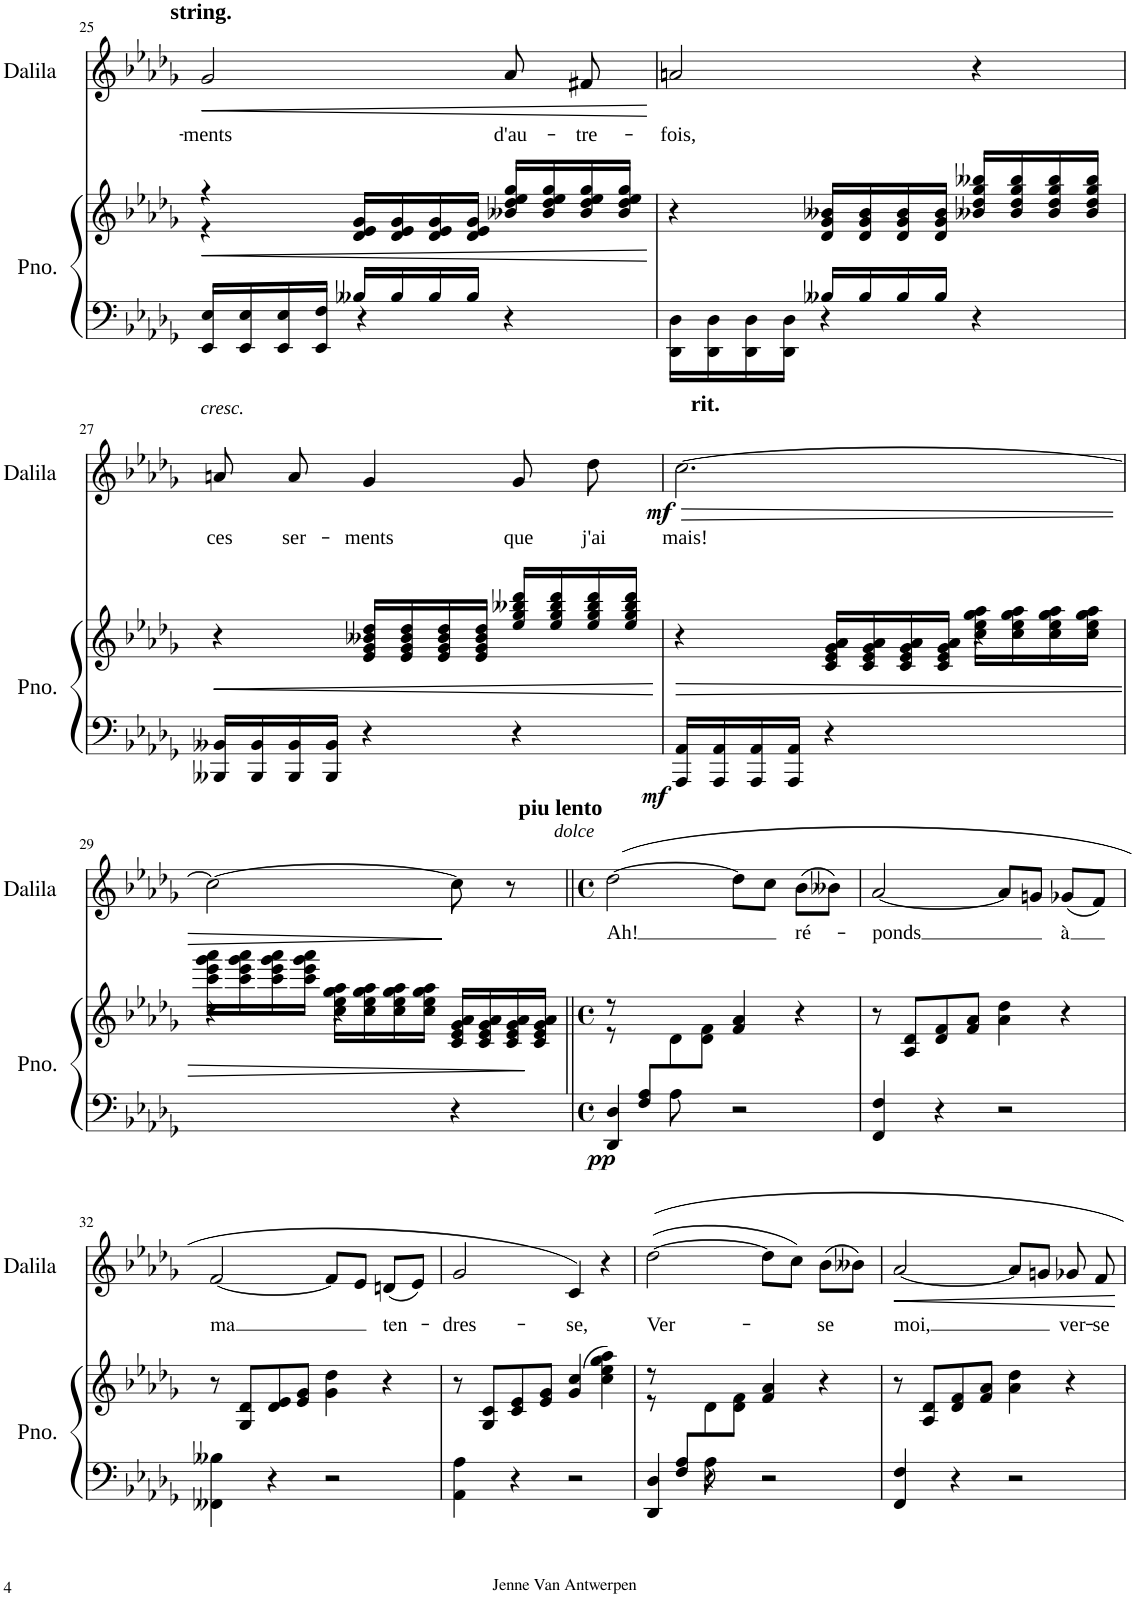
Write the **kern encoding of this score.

**kern	**kern	**dynam	**kern	**text	**dynam
*part2	*part2	*part2	*part1	*part1	*part1
*staff3	*staff2	*staff2/3	*staff1	*staff1	*staff1
*I"Piano	*	*	*I"Dalila	*	*
*I'Pno.	*	*	*I'Dalila	*	*
!!LO:PB:g=z
*clefF4	*clefG2	*	*clefG2	*	*
*k[b-e-a-d-g-]	*k[b-e-a-d-g-]	*	*k[b-e-a-d-g-]	*	*
*M3/4	*M3/4	*	*M3/4	*	*
=25	=25	=25	=25	=25	=25
*^	*	*	*	*	*
!	!	!	!	!LO:TX:a:B:t=string.	!	!
!	!	!	!LO:HP:b	!	!LO:LY:b	!LO:HP:b
*	*	*^	*	*	*	*
4ryy	16EE-/ 16E-/LL	4r	4r	<	2g-/	-ments	<
.	16EE-/ 16E-/	.	.	.	.	.	.
.	16EE-/ 16E-/	.	.	.	.	.	.
.	16EE-/ 16F/JJ	.	.	.	.	.	.
16B--X/LL	4r	16d-/ 16e-/ 16g-/LL	4ryy	.	.	.	.
16B--/	.	16d-/ 16e-/ 16g-/	.	.	.	.	.
16B--/	.	16d-/ 16e-/ 16g-/	.	.	.	.	.
16B--/JJ	.	16d-/ 16e-/ 16g-/JJ	.	.	.	.	.
!	!	!	!	!	!	!LO:LY:b	!
4ryy	4r	16b--X/ 16dd-/ 16ee-/ 16gg-/LL	4ryy	.	8a-/	d'au-	.
.	.	16b--/ 16dd-/ 16ee-/ 16gg-/	.	.	.	.	.
!	!	!	!	!	!	!LO:LY:b	!
.	.	16b--/ 16dd-/ 16ee-/ 16gg-/	.	.	8f#X/	-tre-	.
.	.	16b--/ 16dd-/ 16ee-/ 16gg-/JJ	.	.	.	.	.
*v	*v	*	*	*	*	*	*
*	*v	*v	*	*	*	*
.	.	[	.	.	[
=26	=26	=26	=26	=26	=26
*^	*	*	*	*	*
!	!	!	!	!	!LO:LY:b	!
4ryy	16DD-\ 16D-\LL	4r	.	2an/	-fois,	.
.	16DD-\ 16D-\	.	.	.	.	.
.	16DD-\ 16D-\	.	.	.	.	.
.	16DD-\ 16D-\JJ	.	.	.	.	.
16B--X/LL	4r	16d-/ 16g-/ 16b--X/LL	.	.	.	.
16B--/	.	16d-/ 16g-/ 16b--/	.	.	.	.
16B--/	.	16d-/ 16g-/ 16b--/	.	.	.	.
16B--/JJ	.	16d-/ 16g-/ 16b--/JJ	.	.	.	.
4ryy	4r	16b--X/ 16dd-/ 16gg-/ 16bb--X/LL	.	4r	.	.
.	.	16b--/ 16dd-/ 16gg-/ 16bb--/	.	.	.	.
.	.	16b--/ 16dd-/ 16gg-/ 16bb--/	.	.	.	.
.	.	16b--/ 16dd-/ 16gg-/ 16bb--/JJ	.	.	.	.
*v	*v	*	*	*	*	*
!!LO:LB:g=z
=27	=27	=27	=27	=27	=27
!	!	!	!LO:TX:a:i:t=cresc.	!	!
!	!	!LO:HP:b	!	!LO:LY:b	!
16BBB--X/ 16BB--X/LL	4r	<	8an/	ces	.
16BBB--/ 16BB--/	.	.	.	.	.
!	!	!	!	!LO:LY:b	!
16BBB--/ 16BB--/	.	.	8a/	ser-	.
16BBB--/ 16BB--/JJ	.	.	.	.	.
!	!	!	!	!LO:LY:b	!
4r	16e-/ 16g-/ 16b--X/ 16dd-/LL	.	4g-/	-ments	.
.	16e-/ 16g-/ 16b--/ 16dd-/	.	.	.	.
.	16e-/ 16g-/ 16b--/ 16dd-/	.	.	.	.
.	16e-/ 16g-/ 16b--/ 16dd-/JJ	.	.	.	.
!	!	!	!	!LO:LY:b	!
4r	16ee-/ 16gg-/ 16bb--X/ 16ddd-/LL	.	8g-/	que	.
.	16ee-/ 16gg-/ 16bb--/ 16ddd-/	.	.	.	.
!	!	!	!	!LO:LY:b	!
.	16ee-/ 16gg-/ 16bb--/ 16ddd-/	.	8dd-\	j'ai	.
.	16ee-/ 16gg-/ 16bb--/ 16ddd-/JJ	.	.	.	.
.	.	[	.	.	.
=28	=28	=28	=28	=28	=28
!	!	!	!LO:TX:a:B:t=rit.	!	!
!	!	!LO:HP:b	!	!LO:LY:b	!LO:HP:b
*	*^	*	*	*	*
!	!	!	!LO:DY:n=1:b=2	!	!	!LO:DY:n=1:b
16AAA-/ 16AA-/LL	4r	2ryy	> mf	[2.cc\	mais!	> mf
16AAA-/ 16AA-/	.	.	.	.	.	.
16AAA-/ 16AA-/	.	.	.	.	.	.
16AAA-/ 16AA-/JJ	.	.	.	.	.	.
4r	16c/ 16e-/ 16g-/ 16a-/LL	.	.	.	.	.
.	16c/ 16e-/ 16g-/ 16a-/	.	.	.	.	.
.	16c/ 16e-/ 16g-/ 16a-/	.	.	.	.	.
.	16c/ 16e-/ 16g-/ 16a-/JJ	.	.	.	.	.
4ryy	4r	16cc\ 16ee-\ 16gg-\ 16aa-\LL	.	.	.	.
.	.	16cc\ 16ee-\ 16gg-\ 16aa-\	.	.	.	.
.	.	16cc\ 16ee-\ 16gg-\ 16aa-\	.	.	.	.
.	.	16cc\ 16ee-\ 16gg-\ 16aa-\JJ	.	.	.	.
!!LO:LB:g=z
=29	=29	=29	=29	=29	=29	=29
2ryy	4r	16ccc\ 16eee-\ 16ggg-\ 16aaa-\LL	.	2cc\_	.	.
.	.	16ccc\ 16eee-\ 16ggg-\ 16aaa-\	.	.	.	.
.	.	16ccc\ 16eee-\ 16ggg-\ 16aaa-\	.	.	.	.
.	.	16ccc\ 16eee-\ 16ggg-\ 16aaa-\JJ	.	.	.	.
.	4r	16cc\ 16ee-\ 16gg-\ 16aa-\LL	.	.	.	.
.	.	16cc\ 16ee-\ 16gg-\ 16aa-\	.	.	.	.
.	.	16cc\ 16ee-\ 16gg-\ 16aa-\	.	.	.	.
.	.	16cc\ 16ee-\ 16gg-\ 16aa-\JJ	.	.	.	.
4r	16c/ 16e-/ 16g-/ 16a-/LL	4ryy	.	8cc\]	.	]
.	16c/ 16e-/ 16g-/ 16a-/	.	.	.	.	.
.	16c/ 16e-/ 16g-/ 16a-/	.	.	8r	.	.
.	16c/ 16e-/ 16g-/ 16a-/JJ	.	]	.	.	.
=30||	=30||	=30||	=30||	=30||	=30||	=30||
*M4/4	*M4/4	*	*	*M4/4	*	*
*met(c)	*met(c)	*	*	*met(c)	*	*
*^	*	*	*	*	*	*
*	*^	*	*	*	*	*	*
!	!	!	!	!	!	!LO:TX:a:B:t=piu lento	!	!
!	!	!	!	!	!	!LO:TX:a:i:t=dolce	!	!
!	!	!	!	!	!LO:DY:b=2	!	!LO:LY:b	!
8ryy	4ryy	4DD-/ 4D-/	8r	8r	pp	([2dd-\	Ah!	.
8F/ 8A-/L	.	.	8ryy	8ryy	.	.	.	.
2.ryy	8A-\	4ryy	8d-\	8ryy	.	.	.	.
.	2ryy	.	8d-\ 8f\J	8ryy	.	.	.	.
.	.	2r	4f/ 4a-/	2ryy	.	8dd-\L]	.	.
.	.	.	.	.	.	8cc\J	.	.
!	!	!	!	!	!	!	!LO:LY:b	!
.	.	.	4r	.	.	(8b-\L	ré-	.
.	8ryy	.	.	.	.	8b--X\J)	.	.
*	*v	*v	*	*	*	*	*	*
*	*	*v	*v	*	*	*	*
=31	=31	=31	=31	=31	=31	=31
!	!	!	!	!	!LO:LY:b	!
*v	*v	*	*	*	*	*
4FF/ 4F/	8r	.	[2a-/	-ponds	.
.	8A-/ 8d-/L	.	.	.	.
4r	8d-/ 8f/	.	.	.	.
.	8f/ 8a-/J	.	.	.	.
2r	4a-\ 4dd-\	.	8a-/L]	.	.
.	.	.	8gn/J	.	.
!	!	!	!	!LO:LY:b	!
.	4r	.	(8g-X/L	-à	.
.	.	.	8f/J)	.	.
!!LO:LB:g=z
=32	=32	=32	=32	=32	=32
!	!	!	!	!LO:LY:b	!
4FF--X\ 4B--X\	8r	.	[2f/	ma	.
.	8G-/ 8d-/L	.	.	.	.
4r	8d-/ 8e-/	.	.	.	.
.	8e-/ 8g-/J	.	.	.	.
2r	4g-\ 4dd-\	.	8f/L]	.	.
.	.	.	8e-/J	.	.
!	!	!	!	!LO:LY:b	!
.	4r	.	(8dn/L	ten-	.
.	.	.	8e-/J)	.	.
=33	=33	=33	=33	=33	=33
!	!	!	!	!LO:LY:b	!
4AA-\ 4A-\	8r	.	2g-/	-dres-	.
.	8G-/ 8c/L	.	.	.	.
4r	8c/ 8e-/	.	.	.	.
.	8e-/ 8g-/J	.	.	.	.
!	!	!	!	!LO:LY:b	!
2r	(4g-/ 4cc/	.	4c/)	-se,	.
.	4cc\ 4ee-\ 4gg-\ 4aa-\)	.	4r	.	.
=34	=34	=34	=34	=34	=34
*^	*^	*	*	*	*
*	*^	*	*	*	*	*	*
!	!	!	!	!	!	!	!LO:LY:b	!
8ryy	4ryy	4DD-/ 4D-/	8r	8r	.	([2dd-\	Ver-	.
8F/ 8A-/L	.	.	8ryy	8ryy	.	.	.	.
2.ryy	8A-\	4r	8d-\	8ryy	.	.	.	.
.	2ryy	.	8d-\ 8f\J	8ryy	.	.	.	.
.	.	2r	4f/ 4a-/	2ryy	.	8dd-\L]	.	.
.	.	.	.	.	.	8cc\J)	.	.
!	!	!	!	!	!	!	!LO:LY:b	!
.	.	.	4r	.	.	(8b-\L	-se	.
.	8ryy	.	.	.	.	8b--X\J)	.	.
*	*v	*v	*	*	*	*	*	*
*	*	*v	*v	*	*	*	*
=35	=35	=35	=35	=35	=35	=35
!	!	!	!	!	!LO:LY:b	!LO:HP:b
*v	*v	*	*	*	*	*
4FF/ 4F/	8r	.	[2a-/	moi,	<
.	8A-/ 8d-/L	.	.	.	.
4r	8d-/ 8f/	.	.	.	.
.	8f/ 8a-/J	.	.	.	.
2r	4a-\ 4dd-\	.	8a-/L]	.	.
.	.	.	8gn/J	.	.
!	!	!	!	!LO:LY:b	!
.	4r	.	8g-X/	ver-	.
!	!	!	!	!LO:LY:b	!
.	.	.	8f/	-se	.
.	.	.	.	.	[
=	=	=	=	=	=
*-	*-	*-	*-	*-	*-
